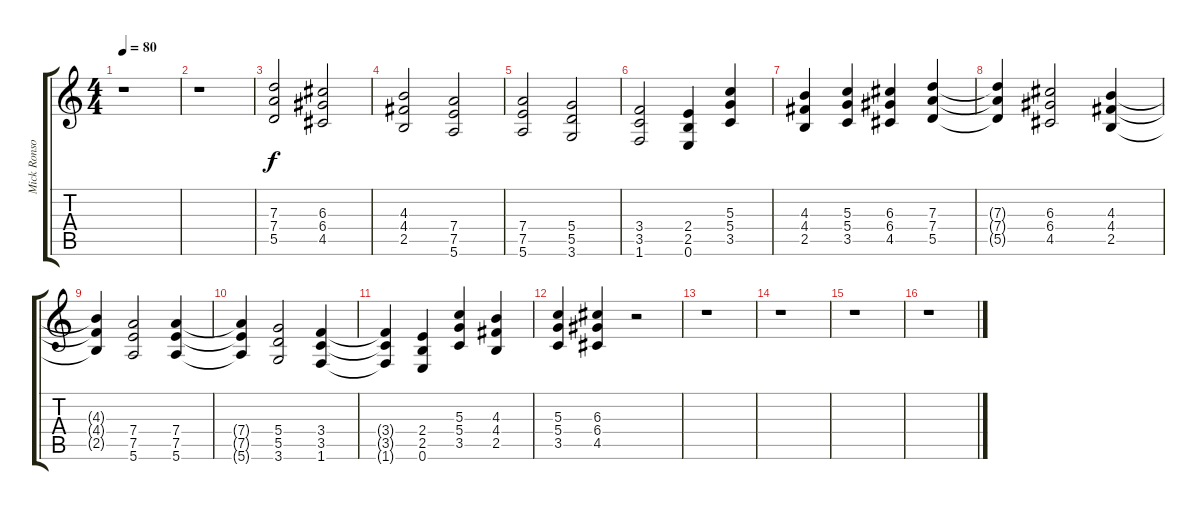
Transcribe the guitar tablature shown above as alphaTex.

\track ("Mick Ronson" "Mick Ronso") {instrument overdrivenguitar}
\staff {score tabs}
\tuning (E4 B3 G3 D3 A2 E2) {hide}
\ts (4 4)
\tempo 80
\clef g2
\ks c
r.1{dy f} |
r.1 |
(7.3 7.4 5.5).2{volume 9} (6.3 6.4 4.5).2 |
(4.3 4.4 2.5).2 (7.4 7.5 5.6).2 |
(7.4 7.5 5.6).2 (5.4 5.5 3.6).2 |
(3.4 3.5 1.6).2 (2.4 2.5 0.6).4 (5.3 5.4 3.5).4 |
(4.3 4.4 2.5).4 (5.3 5.4 3.5).4 (6.3 6.4 4.5).4 (7.3 7.4 5.5).4 |
(7.3{t} 7.4{t} 5.5{t}).4 (6.3 6.4 4.5).2 (4.3 4.4 2.5).4 |
(4.3{t} 4.4{t} 2.5{t}).4 (7.4 7.5 5.6).2 (7.4 7.5 5.6).4 |
(7.4{t} 7.5{t} 5.6{t}).4 (5.4 5.5 3.6).2 (3.4 3.5 1.6).4 |
(3.4{t} 3.5{t} 1.6{t}).4 (2.4 2.5 0.6).4 (5.3 5.4 3.5).4 (4.3 4.4 2.5).4 |
(5.3 5.4 3.5).4 (6.3 6.4 4.5).4 r.2 |
r.1 |
r.1 |
r.1 |
r.1
